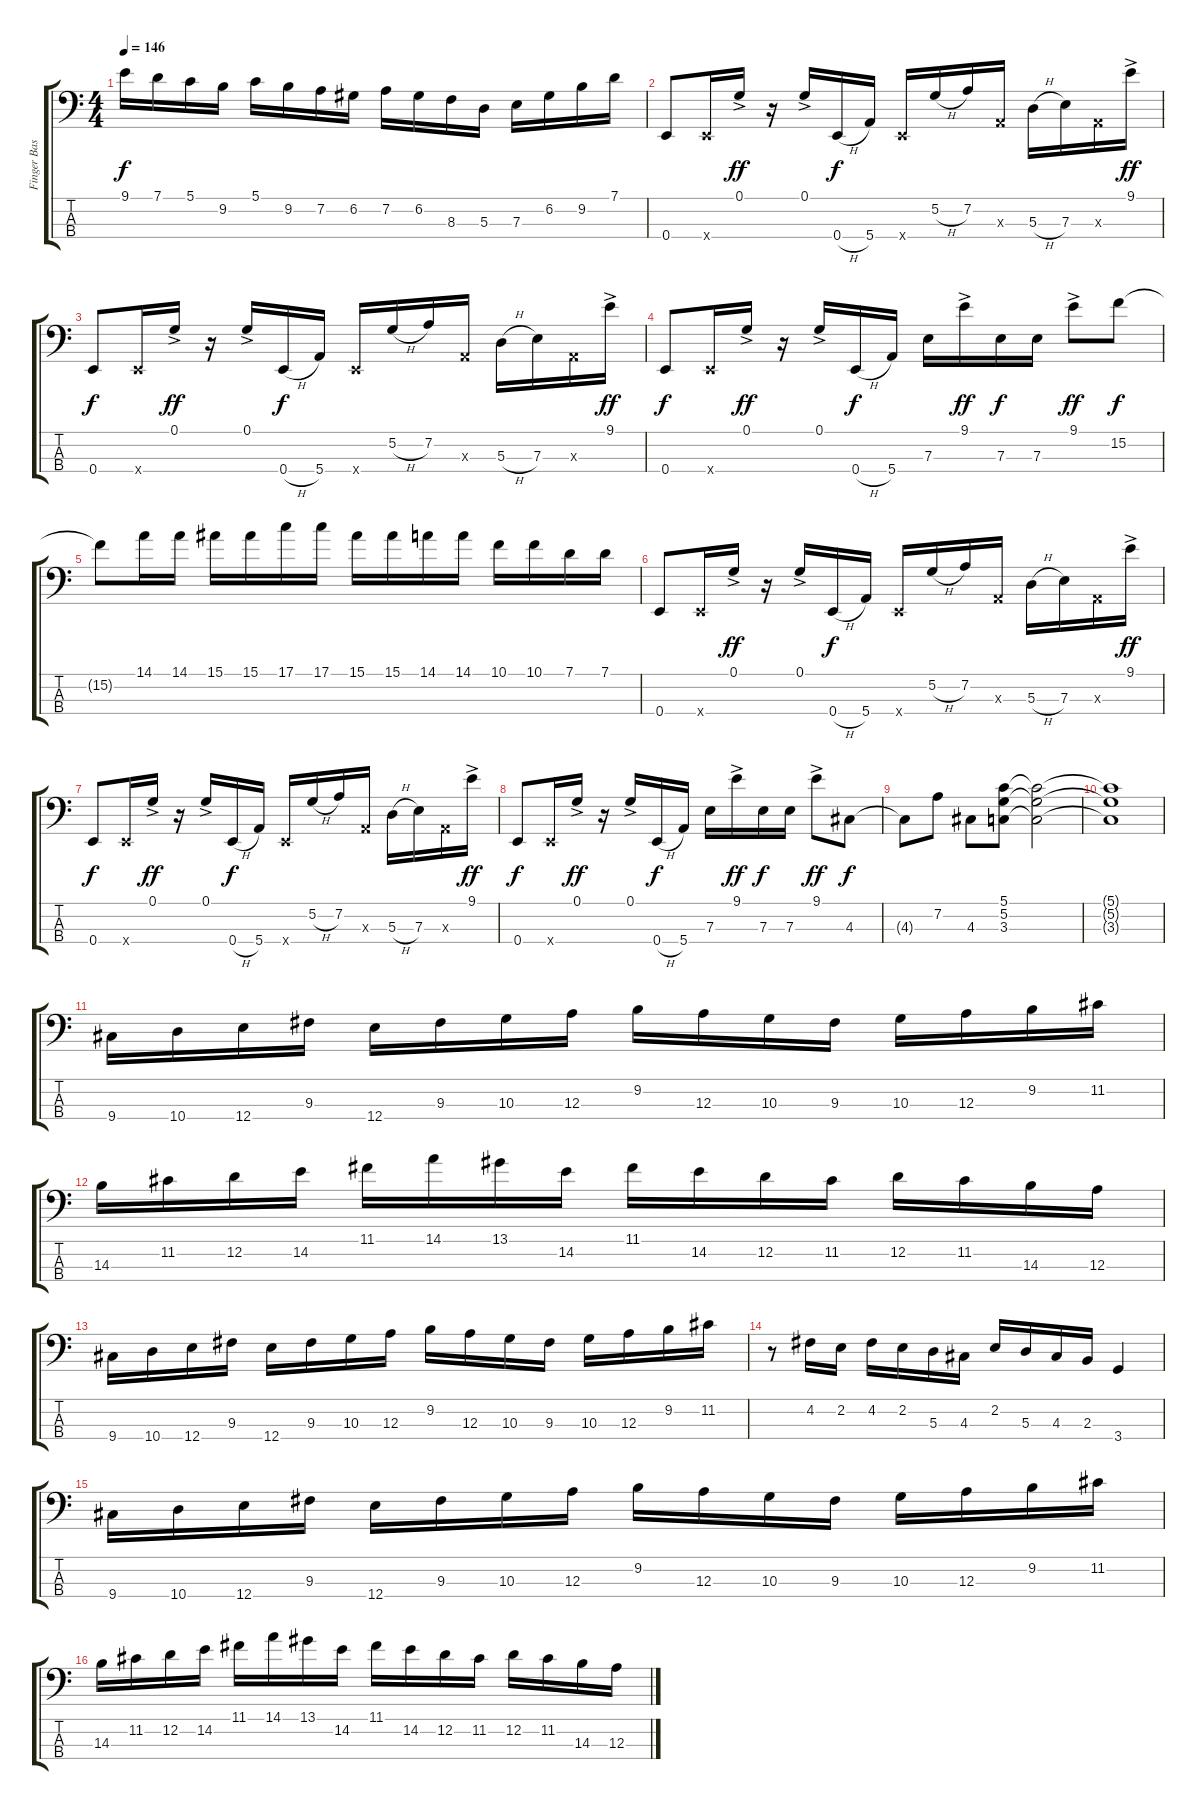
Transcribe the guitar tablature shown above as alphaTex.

\track ("Finger Bass" "Finger Bas") {instrument electricbassfinger}
\staff {score tabs}
\tuning (G2 D2 A1 E1) {hide}
\ts (4 4)
\tempo 146
\clef f4
\ks c
9.1.16{dy f} 7.1.16 5.1.16 9.2.16 5.1.16 9.2.16 7.2.16 6.2.16 7.2.16 6.2.16 8.3.16 5.3.16 7.3.16 6.2.16 9.2.16 7.1.16 |
0.4.8{instrument slapbass1} 0.4{x}.16 0.1{ac}.16{dy ff} r.16 0.1{ac}.16 0.4{h}.16{dy f} 5.4.16 0.4{x}.16 5.2{h}.16 7.2.16 0.3{x}.16 5.3{h}.16 7.3.16 0.3{x}.16 9.1{ac}.16{dy ff} |
0.4.8{dy f} 0.4{x}.16 0.1{ac}.16{dy ff} r.16 0.1{ac}.16 0.4{h}.16{dy f} 5.4.16 0.4{x}.16 5.2{h}.16 7.2.16 0.3{x}.16 5.3{h}.16 7.3.16 0.3{x}.16 9.1{ac}.16{dy ff} |
0.4.8{dy f} 0.4{x}.16 0.1{ac}.16{dy ff} r.16 0.1{ac}.16 0.4{h}.16{dy f} 5.4.16 7.3.16 9.1{ac}.16{dy ff} 7.3.16{dy f} 7.3.16 9.1{ac}.8{dy ff} 15.2.8{dy f instrument electricbassfinger} |
15.2{t}.8 14.1.16 14.1.16 15.1.16 15.1.16 17.1.16 17.1.16 15.1.16 15.1.16 14.1.16 14.1.16 10.1.16 10.1.16 7.1.16 7.1.16 |
0.4.8{instrument slapbass1} 0.4{x}.16 0.1{ac}.16{dy ff} r.16 0.1{ac}.16 0.4{h}.16{dy f} 5.4.16 0.4{x}.16 5.2{h}.16 7.2.16 0.3{x}.16 5.3{h}.16 7.3.16 0.3{x}.16 9.1{ac}.16{dy ff} |
0.4.8{dy f} 0.4{x}.16 0.1{ac}.16{dy ff} r.16 0.1{ac}.16 0.4{h}.16{dy f} 5.4.16 0.4{x}.16 5.2{h}.16 7.2.16 0.3{x}.16 5.3{h}.16 7.3.16 0.3{x}.16 9.1{ac}.16{dy ff} |
0.4.8{dy f} 0.4{x}.16 0.1{ac}.16{dy ff} r.16 0.1{ac}.16 0.4{h}.16{dy f} 5.4.16 7.3.16 9.1{ac}.16{dy ff} 7.3.16{dy f} 7.3.16 9.1{ac}.8{dy ff} 4.3.8{dy f instrument electricbassfinger} |
4.3{t}.8 7.2.8 4.3.8 (5.1 5.2 3.3).8 (5.1{t} 5.2{t} 3.3{t}).2 |
(5.1{t} 5.2{t} 3.3{t}).1 |
9.4.16 10.4.16 12.4.16 9.3.16 12.4.16 9.3.16 10.3.16 12.3.16 9.2.16 12.3.16 10.3.16 9.3.16 10.3.16 12.3.16 9.2.16 11.2.16 |
14.3.16 11.2.16 12.2.16 14.2.16 11.1.16 14.1.16 13.1.16 14.2.16 11.1.16 14.2.16 12.2.16 11.2.16 12.2.16 11.2.16 14.3.16 12.3.16 |
9.4.16 10.4.16 12.4.16 9.3.16 12.4.16 9.3.16 10.3.16 12.3.16 9.2.16 12.3.16 10.3.16 9.3.16 10.3.16 12.3.16 9.2.16 11.2.16 |
r.8 4.2.16 2.2.16 4.2.16 2.2.16 5.3.16 4.3.16 2.2.16 5.3.16 4.3.16 2.3.16 3.4.4 |
9.4.16 10.4.16 12.4.16 9.3.16 12.4.16 9.3.16 10.3.16 12.3.16 9.2.16 12.3.16 10.3.16 9.3.16 10.3.16 12.3.16 9.2.16 11.2.16 |
14.3.16 11.2.16 12.2.16 14.2.16 11.1.16 14.1.16 13.1.16 14.2.16 11.1.16 14.2.16 12.2.16 11.2.16 12.2.16 11.2.16 14.3.16 12.3.16
